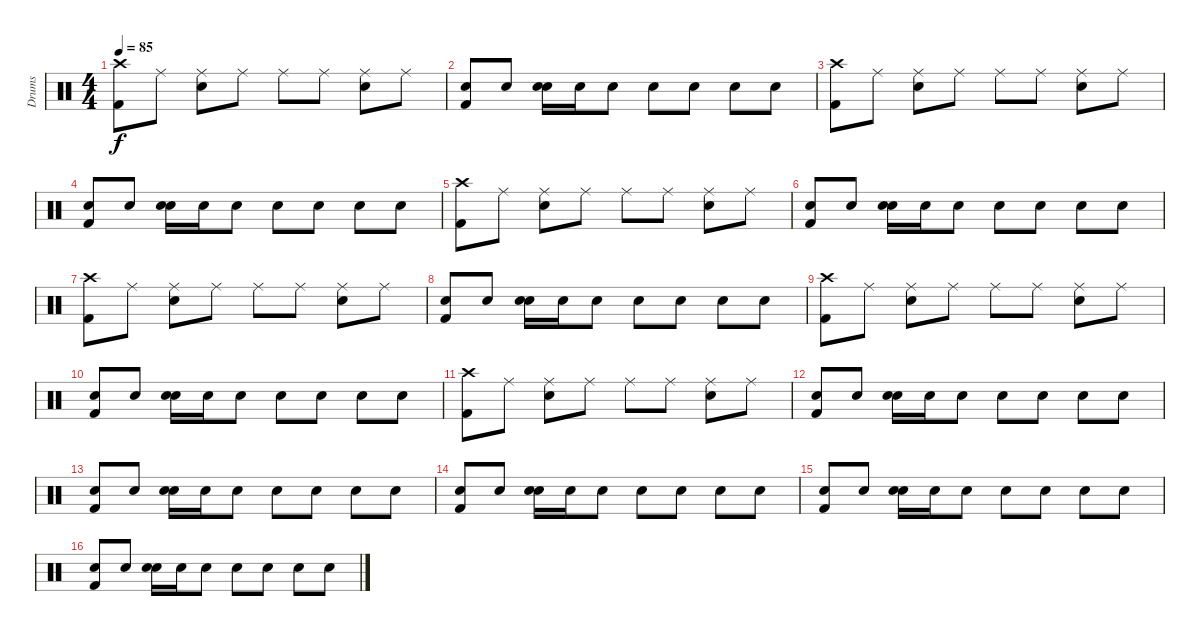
\track ("Drums" "Drums") {instrument percussion}
\staff {score}
\articulation defaults
\ts (4 4)
\tempo 85
\clef neutral
\ks c
("Crash high (hit)"{x} "Kick (hit) 2").8{dy f} "Ride (middle)"{x}.8 ("Ride (middle)"{x} "Snare (hit) 2").8 "Ride (middle)"{x}.8 "Ride (middle)"{x}.8 "Ride (middle)"{x}.8 ("Ride (middle)"{x} "Snare (hit) 2").8 "Ride (middle)"{x}.8 |
("Snare (hit)"{x} "Kick (hit) 2").8 "Snare (hit)"{x}.8 ("Snare (hit)"{x} "Snare (hit) 2").16 "Snare (hit) 2".16 "Snare (hit)"{x}.8 "Snare (hit)"{x}.8 "Snare (hit)"{x}.8 "Snare (hit)"{x}.8 "Snare (hit)"{x}.8 |
("Crash high (hit)"{x} "Kick (hit) 2").8 "Ride (middle)"{x}.8 ("Ride (middle)"{x} "Snare (hit) 2").8 "Ride (middle)"{x}.8 "Ride (middle)"{x}.8 "Ride (middle)"{x}.8 ("Ride (middle)"{x} "Snare (hit) 2").8 "Ride (middle)"{x}.8 |
("Snare (hit)"{x} "Kick (hit) 2").8 "Snare (hit)"{x}.8 ("Snare (hit)"{x} "Snare (hit) 2").16 "Snare (hit) 2".16 "Snare (hit)"{x}.8 "Snare (hit)"{x}.8 "Snare (hit)"{x}.8 "Snare (hit)"{x}.8 "Snare (hit)"{x}.8 |
("Crash high (hit)"{x} "Kick (hit) 2").8 "Ride (middle)"{x}.8 ("Ride (middle)"{x} "Snare (hit) 2").8 "Ride (middle)"{x}.8 "Ride (middle)"{x}.8 "Ride (middle)"{x}.8 ("Ride (middle)"{x} "Snare (hit) 2").8 "Ride (middle)"{x}.8 |
("Snare (hit)"{x} "Kick (hit) 2").8 "Snare (hit)"{x}.8 ("Snare (hit)"{x} "Snare (hit) 2").16 "Snare (hit) 2".16 "Snare (hit)"{x}.8 "Snare (hit)"{x}.8 "Snare (hit)"{x}.8 "Snare (hit)"{x}.8 "Snare (hit)"{x}.8 |
("Crash high (hit)"{x} "Kick (hit) 2").8 "Ride (middle)"{x}.8 ("Ride (middle)"{x} "Snare (hit) 2").8 "Ride (middle)"{x}.8 "Ride (middle)"{x}.8 "Ride (middle)"{x}.8 ("Ride (middle)"{x} "Snare (hit) 2").8 "Ride (middle)"{x}.8 |
("Snare (hit)"{x} "Kick (hit) 2").8 "Snare (hit)"{x}.8 ("Snare (hit)"{x} "Snare (hit) 2").16 "Snare (hit) 2".16 "Snare (hit)"{x}.8 "Snare (hit)"{x}.8 "Snare (hit)"{x}.8 "Snare (hit)"{x}.8 "Snare (hit)"{x}.8 |
("Crash high (hit)"{x} "Kick (hit) 2").8 "Ride (middle)"{x}.8 ("Ride (middle)"{x} "Snare (hit) 2").8 "Ride (middle)"{x}.8 "Ride (middle)"{x}.8 "Ride (middle)"{x}.8 ("Ride (middle)"{x} "Snare (hit) 2").8 "Ride (middle)"{x}.8 |
("Snare (hit)"{x} "Kick (hit) 2").8 "Snare (hit)"{x}.8 ("Snare (hit)"{x} "Snare (hit) 2").16 "Snare (hit) 2".16 "Snare (hit)"{x}.8 "Snare (hit)"{x}.8 "Snare (hit)"{x}.8 "Snare (hit)"{x}.8 "Snare (hit)"{x}.8 |
("Crash high (hit)"{x} "Kick (hit) 2").8 "Ride (middle)"{x}.8 ("Ride (middle)"{x} "Snare (hit) 2").8 "Ride (middle)"{x}.8 "Ride (middle)"{x}.8 "Ride (middle)"{x}.8 ("Ride (middle)"{x} "Snare (hit) 2").8 "Ride (middle)"{x}.8 |
("Snare (hit)"{x} "Kick (hit) 2").8 "Snare (hit)"{x}.8 ("Snare (hit)"{x} "Snare (hit) 2").16 "Snare (hit) 2".16 "Snare (hit)"{x}.8 "Snare (hit)"{x}.8 "Snare (hit)"{x}.8 "Snare (hit)"{x}.8 "Snare (hit)"{x}.8 |
("Snare (hit)"{x} "Kick (hit) 2").8 "Snare (hit)"{x}.8 ("Snare (hit)"{x} "Snare (hit) 2").16 "Snare (hit) 2".16 "Snare (hit)"{x}.8 "Snare (hit)"{x}.8 "Snare (hit)"{x}.8 "Snare (hit)"{x}.8 "Snare (hit)"{x}.8 |
("Snare (hit)"{x} "Kick (hit) 2").8 "Snare (hit)"{x}.8 ("Snare (hit)"{x} "Snare (hit) 2").16 "Snare (hit) 2".16 "Snare (hit)"{x}.8 "Snare (hit)"{x}.8 "Snare (hit)"{x}.8 "Snare (hit)"{x}.8 "Snare (hit)"{x}.8 |
("Snare (hit)"{x} "Kick (hit) 2").8 "Snare (hit)"{x}.8 ("Snare (hit)"{x} "Snare (hit) 2").16 "Snare (hit) 2".16 "Snare (hit)"{x}.8 "Snare (hit)"{x}.8 "Snare (hit)"{x}.8 "Snare (hit)"{x}.8 "Snare (hit)"{x}.8 |
("Snare (hit)"{x} "Kick (hit) 2").8 "Snare (hit)"{x}.8 ("Snare (hit)"{x} "Snare (hit) 2").16 "Snare (hit) 2".16 "Snare (hit)"{x}.8 "Snare (hit)"{x}.8 "Snare (hit)"{x}.8 "Snare (hit)"{x}.8 "Snare (hit)"{x}.8
